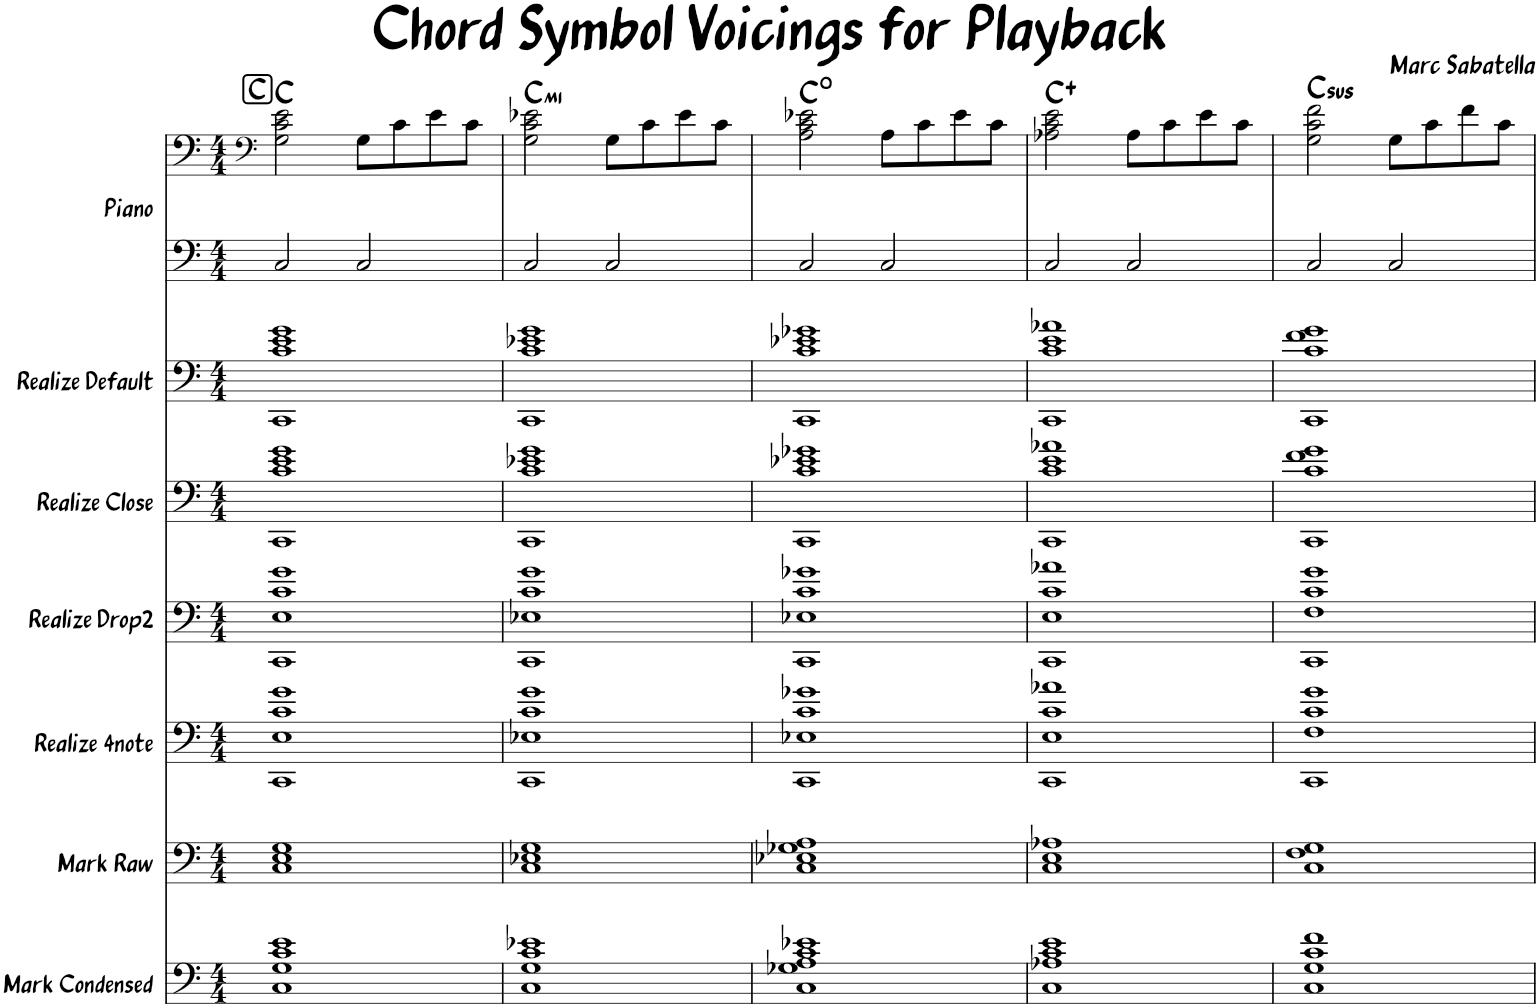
**kern	**kern	**kern	**kern	**kern	**kern	**kern	**kern	**harte
*part7	*part6	*part5	*part4	*part3	*part2	*part1	*part1	*part1
*staff8	*staff7	*staff6	*staff5	*staff4	*staff3	*staff2	*staff1	*
*I"Mark Condensed	*I"Mark Raw	*I"Realize 4note	*I"Realize Drop2	*I"Realize Close	*I"Realize Default	*I"Piano	*	*
*I'M Cond	*I'M Raw	*I'R 4note	*I'R Drop2	*I'R Close	*	*I'Pno.	*	*
*clefF4	*clefF4	*clefF4	*clefF4	*clefF4	*clefF4	*clefF4	*clefF4	*
*k[]	*k[]	*k[]	*k[]	*k[]	*k[]	*k[]	*k[]	*
*M4/4	*M4/4	*M4/4	*M4/4	*M4/4	*M4/4	*M4/4	*M4/4	*
!!LO:REH:place=s1:a:rj:fs=14:t=C
=1	=1	=1	=1	=1	=1	=1	=1	=1
1C 1G 1c 1e	1C 1E 1G	1CC 1E 1c 1g	1CC 1E 1c 1g	1CC 1c 1e 1g	1CC 1c 1e 1g	2C/	2G\ 2c\ 2e\	C:maj
.	.	.	.	.	.	2C/	8G\L	.
.	.	.	.	.	.	.	8c\	.
.	.	.	.	.	.	.	8e\	.
.	.	.	.	.	.	.	8c\J	.
=2	=2	=2	=2	=2	=2	=2	=2	=2
!	!	!	!	!	!	!	!	!LO:H:kt=mi
1C 1G 1c 1e-X	1C 1E-X 1G	1CC 1E-X 1c 1g	1CC 1E-X 1c 1g	1CC 1c 1e-X 1g	1CC 1c 1e-X 1g	2C/	2G\ 2c\ 2e-X\	C:min
.	.	.	.	.	.	2C/	8G\L	.
.	.	.	.	.	.	.	8c\	.
.	.	.	.	.	.	.	8e-\	.
.	.	.	.	.	.	.	8c\J	.
=3	=3	=3	=3	=3	=3	=3	=3	=3
1C 1G-X 1A 1c 1e-X	1C 1E-X 1G-X 1A	1CC 1E-X 1c 1g-X	1CC 1E-X 1c 1g-X	1CC 1c 1e-X 1g-X	1CC 1c 1e-X 1g-X	2C/	2A\ 2c\ 2e-X\	C:dim
.	.	.	.	.	.	2C/	8A\L	.
.	.	.	.	.	.	.	8c\	.
.	.	.	.	.	.	.	8e-\	.
.	.	.	.	.	.	.	8c\J	.
=4	=4	=4	=4	=4	=4	=4	=4	=4
1C 1A-X 1c 1e	1C 1E 1A-X	1CC 1E 1c 1a-X	1CC 1E 1c 1a-X	1CC 1c 1e 1a-X	1CC 1c 1e 1a-X	2C/	2A-X\ 2c\ 2e\	C:aug
.	.	.	.	.	.	2C/	8A-\L	.
.	.	.	.	.	.	.	8c\	.
.	.	.	.	.	.	.	8e\	.
.	.	.	.	.	.	.	8c\J	.
=5	=5	=5	=5	=5	=5	=5	=5	=5
!	!	!	!	!	!	!	!	!LO:H:kt=sus
1C 1G 1c 1f	1C 1F 1G	1CC 1F 1c 1g	1CC 1F 1c 1g	1CC 1c 1f 1g	1CC 1c 1f 1g	2C/	2G\ 2c\ 2f\	C:sus4
.	.	.	.	.	.	2C/	8G\L	.
.	.	.	.	.	.	.	8c\	.
.	.	.	.	.	.	.	8f\	.
.	.	.	.	.	.	.	8c\J	.
=	=	=	=	=	=	=	=	=
*-	*-	*-	*-	*-	*-	*-	*-	*-
